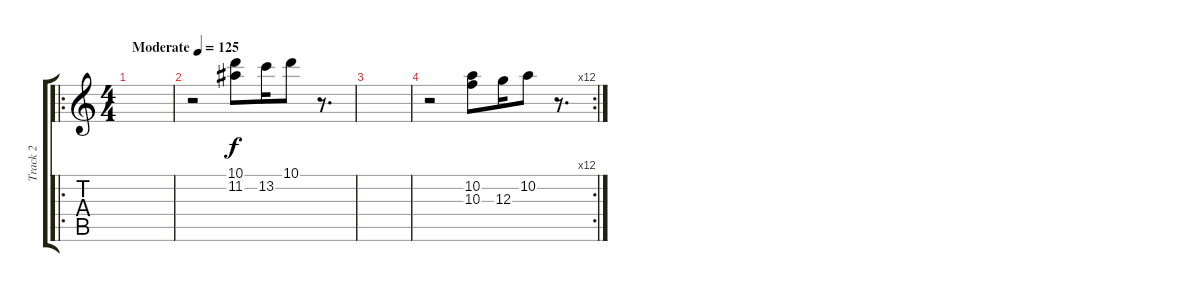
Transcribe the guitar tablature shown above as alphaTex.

\track ("Track 2" "Track 2") {instrument distortionguitar}
\staff {score tabs}
\tuning (E4 B3 G3 D3 A2 E2) {hide}
\ro
\ts (4 4)
\tempo (125 "Moderate")
\clef g2
\ks c
|
r.2 (10.1 11.2).8 13.2.16 10.1.8 r.8{d} |
|
\rc 12
r.2 (10.2 10.3).8 12.3.16 10.2.8 r.8{d}
